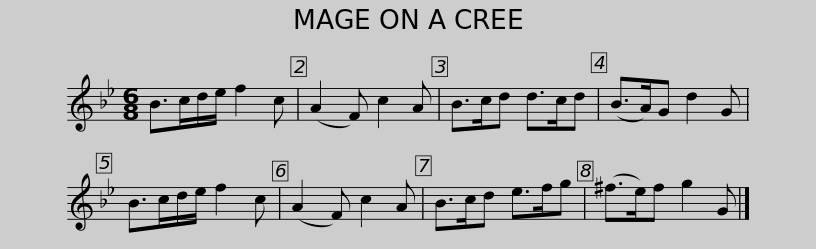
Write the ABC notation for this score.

X:1
L:1/8
M:6/8
I:linebreak $
K:Gmin
V:1 treble
V:1
 B>cd/e/ f2 c | (A2 F) c2 A | B>cd d>cd | (B>A)G d2 G | B>cd/e/ f2 c | %5
 (A2 F) c2 A | B>cd e>fg |$ (^f>e)f g2 G |] %8
